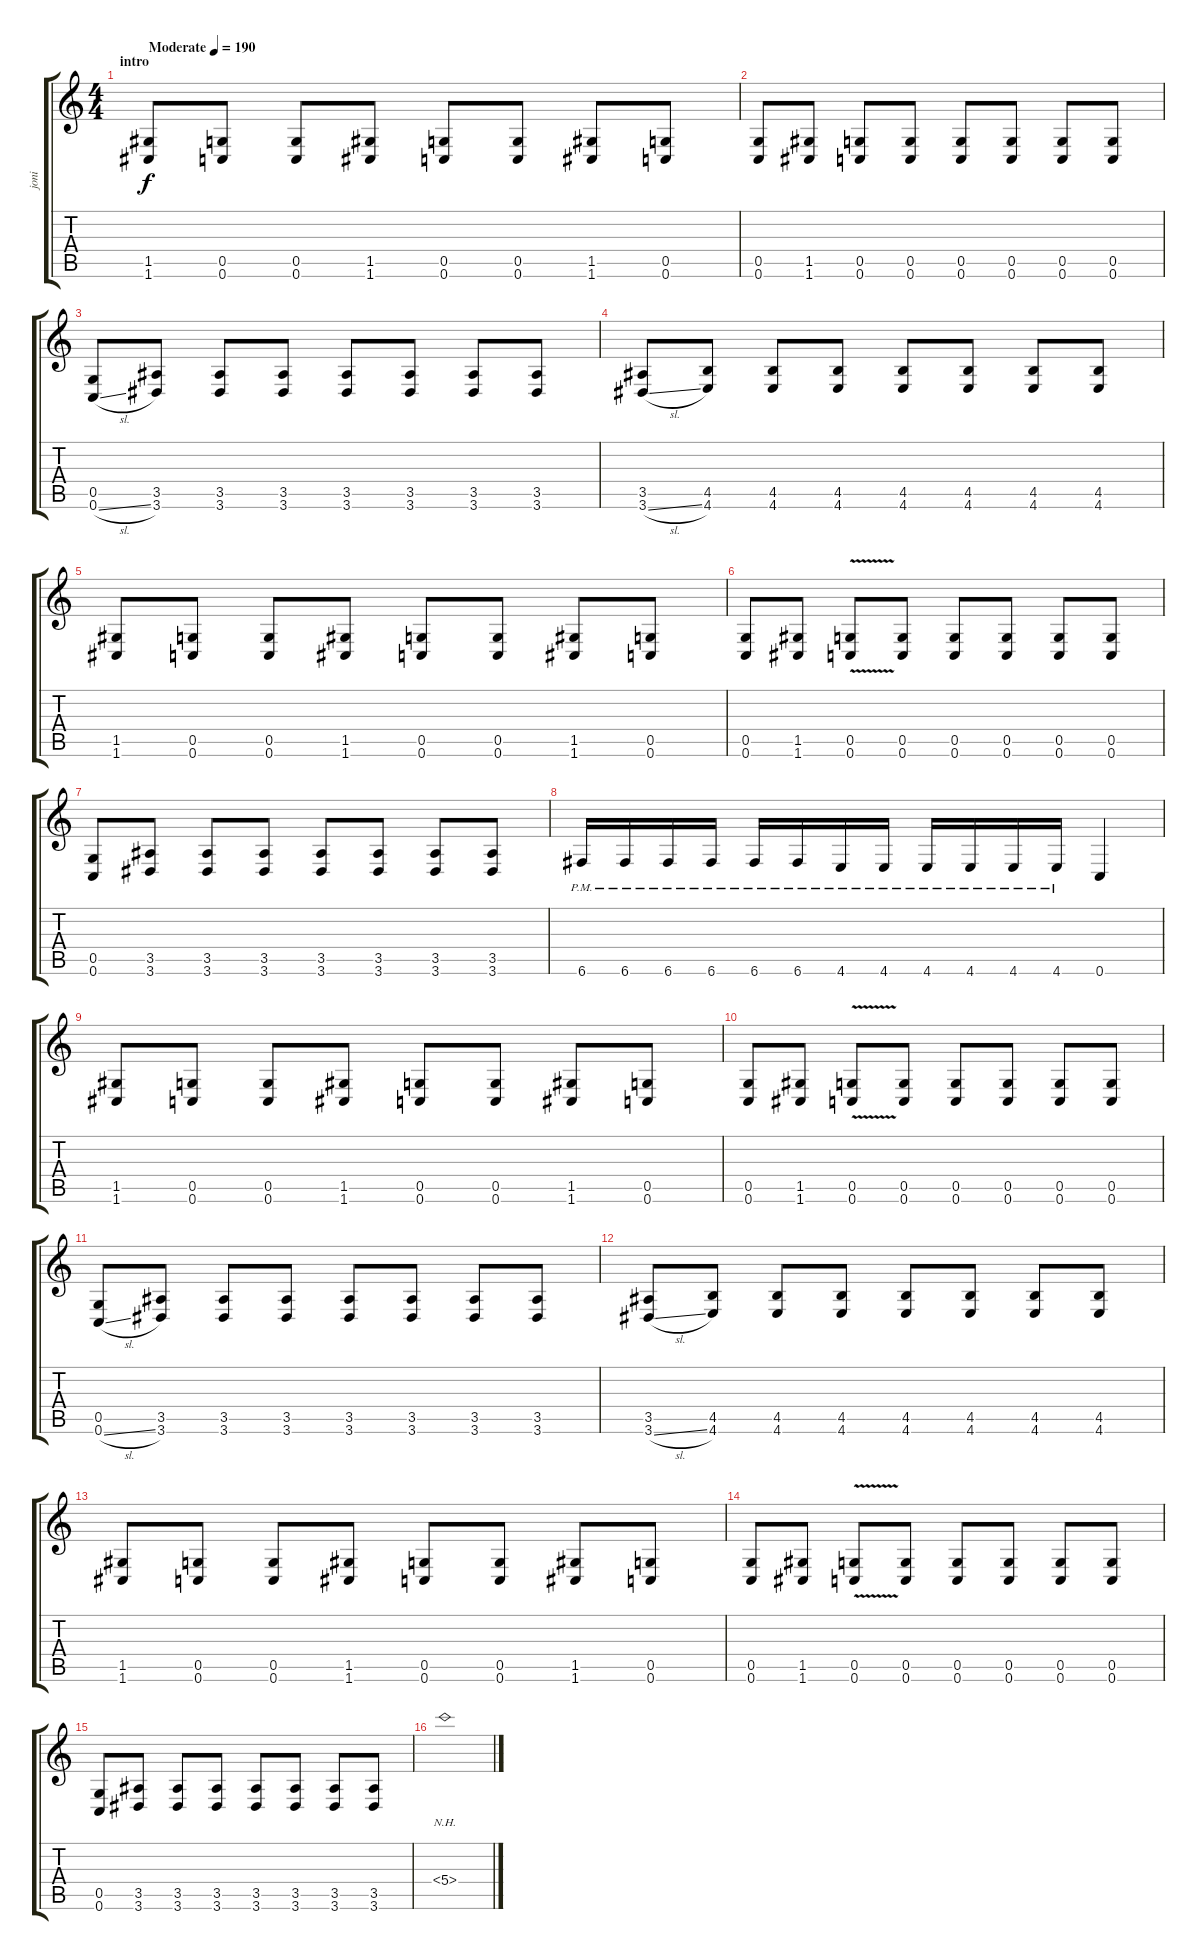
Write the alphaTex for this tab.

\track ("joni" "joni") {instrument distortionguitar}
\staff {score tabs}
\tuning (D4 A3 F3 C3 G2 C2) {hide}
\ts (4 4)
\section ("" "intro")
\tempo (190 "Moderate")
\clef g2
\ks c
(1.5 1.6).8{dy f instrument distortionguitar} (0.5 0.6).8 (0.5 0.6).8 (1.5 1.6).8 (0.5 0.6).8 (0.5 0.6).8 (1.5 1.6).8 (0.5 0.6).8 |
(0.5 0.6).8 (1.5 1.6).8 (0.5 0.6).8 (0.5 0.6).8 (0.5 0.6).8 (0.5 0.6).8 (0.5 0.6).8 (0.5 0.6).8 |
(0.5 0.6{sl}).8 (3.5 3.6).8 (3.5 3.6).8 (3.5 3.6).8 (3.5 3.6).8 (3.5 3.6).8 (3.5 3.6).8 (3.5 3.6).8 |
(3.5 3.6{sl}).8 (4.5 4.6).8 (4.5 4.6).8 (4.5 4.6).8 (4.5 4.6).8 (4.5 4.6).8 (4.5 4.6).8 (4.5 4.6).8 |
(1.5 1.6).8 (0.5 0.6).8 (0.5 0.6).8 (1.5 1.6).8 (0.5 0.6).8 (0.5 0.6).8 (1.5 1.6).8 (0.5 0.6).8 |
(0.5 0.6).8 (1.5 1.6).8 (0.5{v} 0.6).8 (0.5 0.6).8 (0.5 0.6).8 (0.5 0.6).8 (0.5 0.6).8 (0.5 0.6).8 |
(0.5 0.6).8 (3.5 3.6).8 (3.5 3.6).8 (3.5 3.6).8 (3.5 3.6).8 (3.5 3.6).8 (3.5 3.6).8 (3.5 3.6).8 |
6.6{pm}.16 6.6{pm}.16 6.6{pm}.16 6.6{pm}.16 6.6{pm}.16 6.6{pm}.16 4.6{pm}.16 4.6{pm}.16 4.6{pm}.16 4.6{pm}.16 4.6{pm}.16 4.6{pm}.16 0.6.4 |
(1.5 1.6).8 (0.5 0.6).8 (0.5 0.6).8 (1.5 1.6).8 (0.5 0.6).8 (0.5 0.6).8 (1.5 1.6).8 (0.5 0.6).8 |
(0.5 0.6).8 (1.5 1.6).8 (0.5{v} 0.6).8 (0.5 0.6).8 (0.5 0.6).8 (0.5 0.6).8 (0.5 0.6).8 (0.5 0.6).8 |
(0.5 0.6{sl}).8 (3.5 3.6).8 (3.5 3.6).8 (3.5 3.6).8 (3.5 3.6).8 (3.5 3.6).8 (3.5 3.6).8 (3.5 3.6).8 |
(3.5 3.6{sl}).8 (4.5 4.6).8 (4.5 4.6).8 (4.5 4.6).8 (4.5 4.6).8 (4.5 4.6).8 (4.5 4.6).8 (4.5 4.6).8 |
(1.5 1.6).8 (0.5 0.6).8 (0.5 0.6).8 (1.5 1.6).8 (0.5 0.6).8 (0.5 0.6).8 (1.5 1.6).8 (0.5 0.6).8 |
(0.5 0.6).8 (1.5 1.6).8 (0.5{v} 0.6).8 (0.5 0.6).8 (0.5 0.6).8 (0.5 0.6).8 (0.5 0.6).8 (0.5 0.6).8 |
(0.5 0.6).8 (3.5 3.6).8 (3.5 3.6).8 (3.5 3.6).8 (3.5 3.6).8 (3.5 3.6).8 (3.5 3.6).8 (3.5 3.6).8 |
5.4{nh}.1
